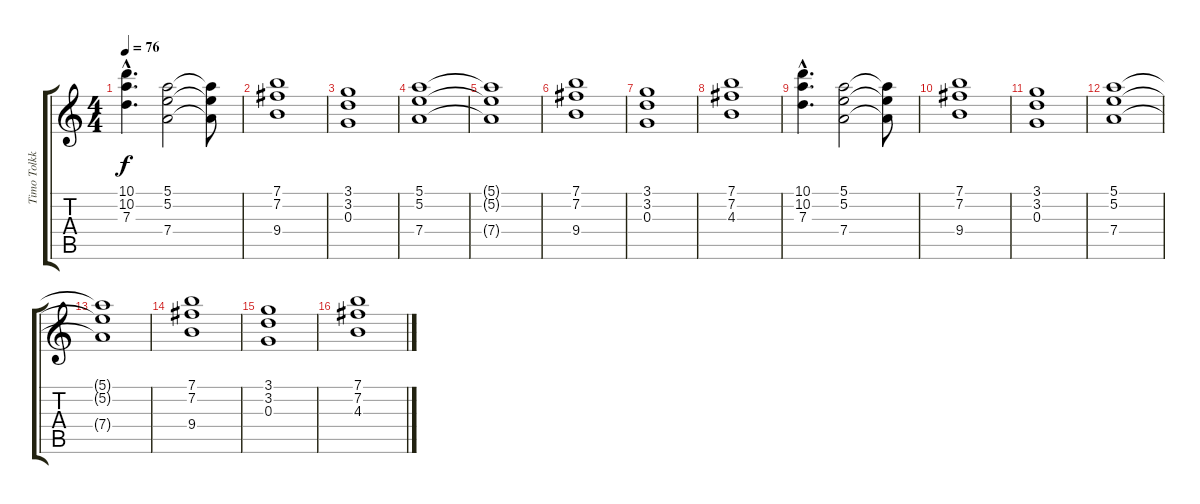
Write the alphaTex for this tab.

\track ("Timo Tolkki" "Timo Tolkk") {instrument distortionguitar}
\staff {score tabs}
\tuning (E4 B3 G3 D3 A2 E2) {hide}
\ts (4 4)
\tempo 76
\clef g2
\ks c
(10.1{hac} 10.2{hac} 7.3{hac}).4{d dy f} (5.1 5.2 7.4).2 (5.1{t} 5.2{t} 7.4{t}).8 |
(7.1 7.2 9.4).1 |
(3.1 3.2 0.3).1 |
(5.1 5.2 7.4).1 |
(5.1{t} 5.2{t} 7.4{t}).1 |
(7.1 7.2 9.4).1 |
(3.1 3.2 0.3).1 |
(7.1 7.2 4.3).1 |
(10.1{hac} 10.2{hac} 7.3{hac}).4{d} (5.1 5.2 7.4).2 (5.1{t} 5.2{t} 7.4{t}).8 |
(7.1 7.2 9.4).1 |
(3.1 3.2 0.3).1 |
(5.1 5.2 7.4).1 |
(5.1{t} 5.2{t} 7.4{t}).1 |
(7.1 7.2 9.4).1 |
(3.1 3.2 0.3).1 |
(7.1 7.2 4.3).1{volume 9}
